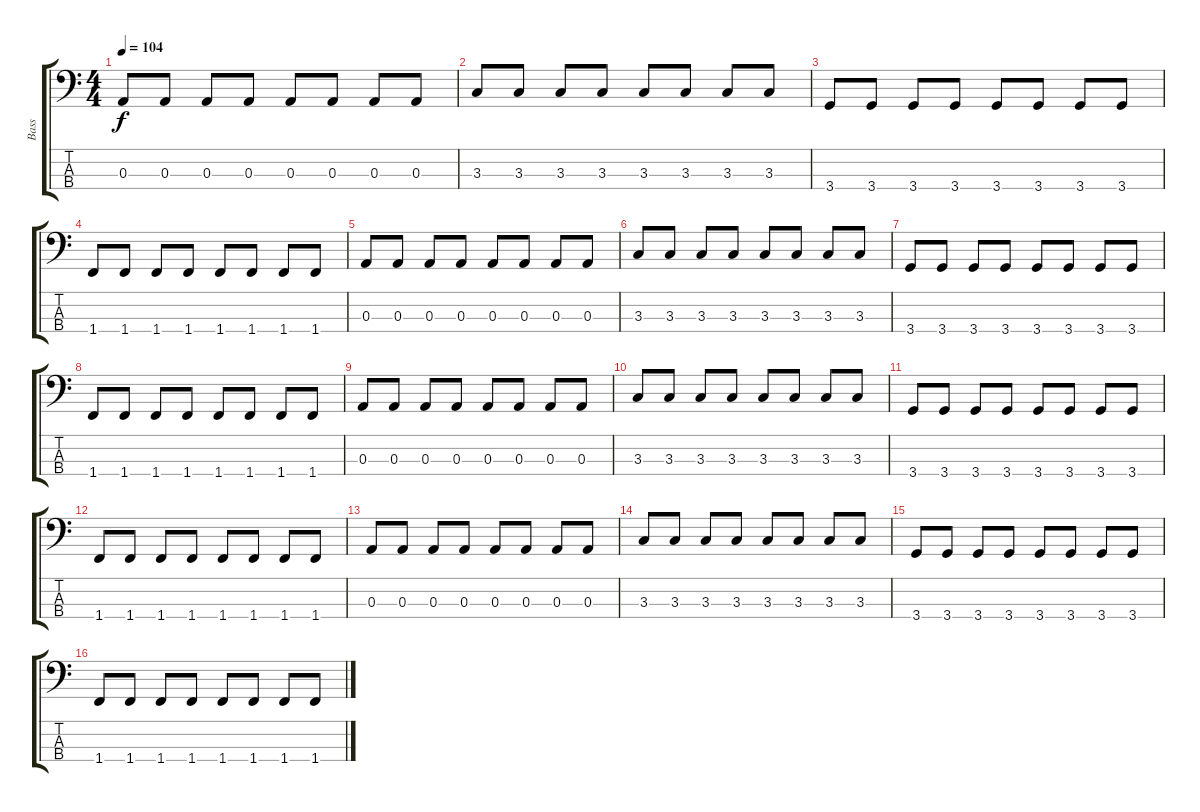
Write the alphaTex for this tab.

\track ("Bass" "Bass") {instrument electricbassfinger}
\staff {score tabs}
\tuning (G2 D2 A1 E1) {hide}
\ts (4 4)
\tempo 104
\clef f4
\ks c
0.3.8{dy f instrument electricbassfinger} 0.3.8 0.3.8 0.3.8 0.3.8 0.3.8 0.3.8 0.3.8 |
3.3.8 3.3.8 3.3.8 3.3.8 3.3.8 3.3.8 3.3.8 3.3.8 |
3.4.8 3.4.8 3.4.8 3.4.8 3.4.8 3.4.8 3.4.8 3.4.8 |
1.4.8 1.4.8 1.4.8 1.4.8 1.4.8 1.4.8 1.4.8 1.4.8 |
0.3.8 0.3.8 0.3.8 0.3.8 0.3.8 0.3.8 0.3.8 0.3.8 |
3.3.8 3.3.8 3.3.8 3.3.8 3.3.8 3.3.8 3.3.8 3.3.8 |
3.4.8 3.4.8 3.4.8 3.4.8 3.4.8 3.4.8 3.4.8 3.4.8 |
1.4.8 1.4.8 1.4.8 1.4.8 1.4.8 1.4.8 1.4.8 1.4.8 |
0.3.8 0.3.8 0.3.8 0.3.8 0.3.8 0.3.8 0.3.8 0.3.8 |
3.3.8 3.3.8 3.3.8 3.3.8 3.3.8 3.3.8 3.3.8 3.3.8 |
3.4.8 3.4.8 3.4.8 3.4.8 3.4.8 3.4.8 3.4.8 3.4.8 |
1.4.8 1.4.8 1.4.8 1.4.8 1.4.8 1.4.8 1.4.8 1.4.8 |
0.3.8 0.3.8 0.3.8 0.3.8 0.3.8 0.3.8 0.3.8 0.3.8 |
3.3.8 3.3.8 3.3.8 3.3.8 3.3.8 3.3.8 3.3.8 3.3.8 |
3.4.8 3.4.8 3.4.8 3.4.8 3.4.8 3.4.8 3.4.8 3.4.8 |
1.4.8 1.4.8 1.4.8 1.4.8 1.4.8 1.4.8 1.4.8 1.4.8
